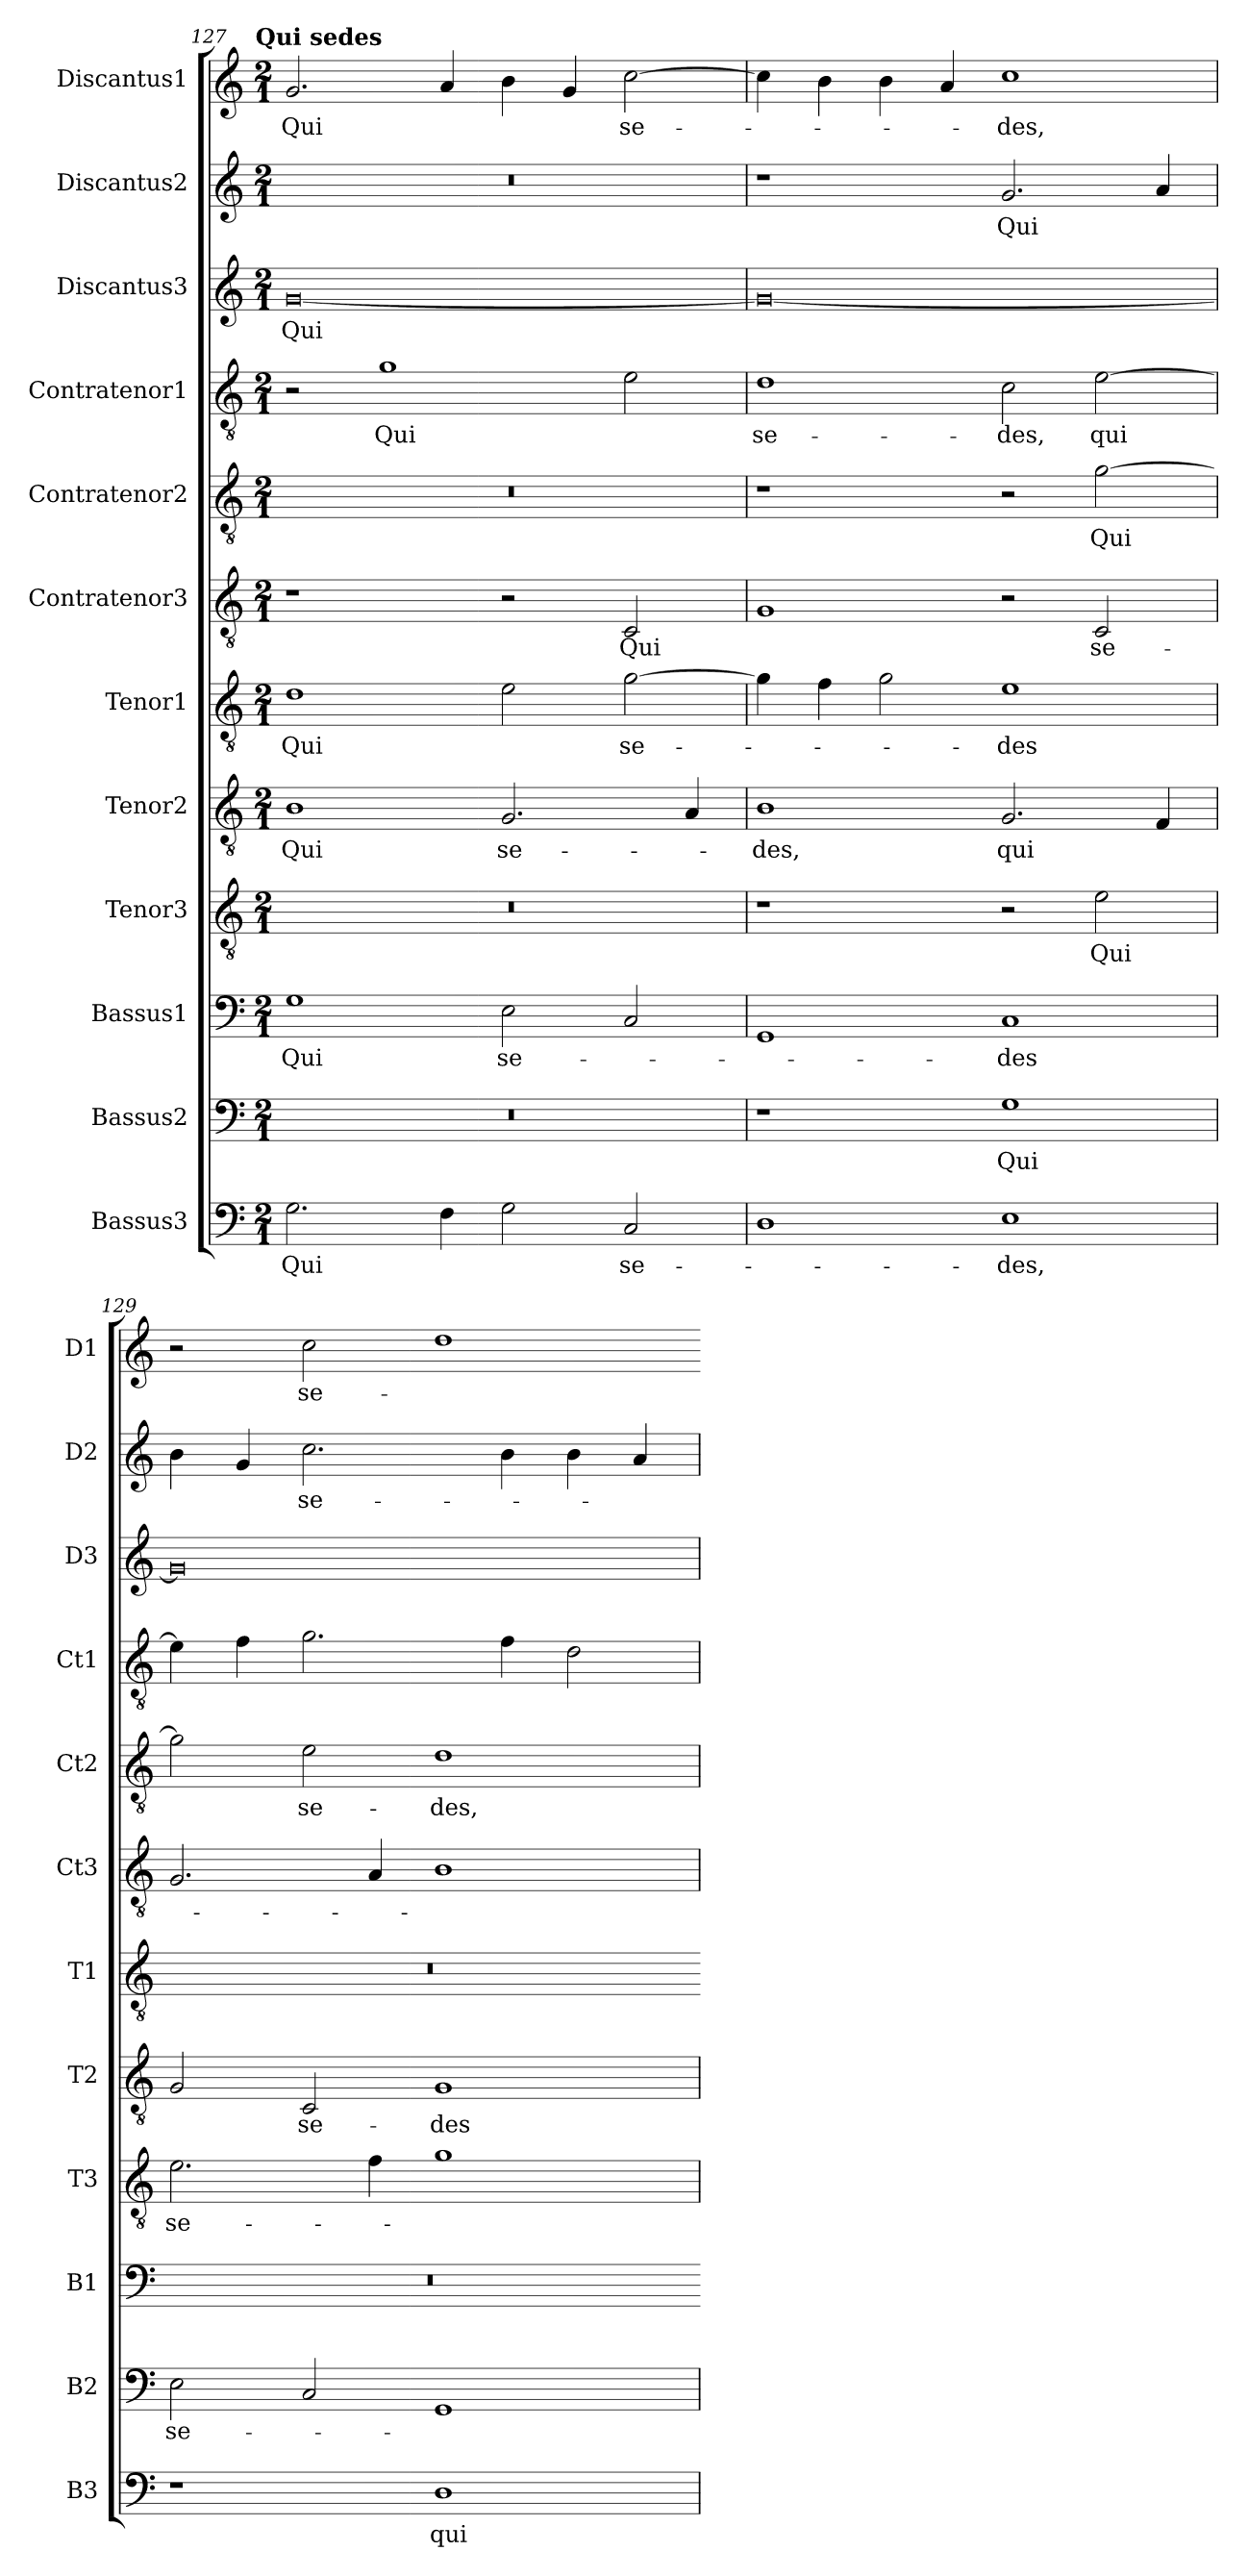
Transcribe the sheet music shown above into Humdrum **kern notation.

**kern	**text	**kern	**text	**kern	**text	**kern	**text	**kern	**text	**kern	**text	**kern	**text	**kern	**text	**kern	**text	**kern	**text	**kern	**text	**kern	**text
*part12	*part12	*part11	*part11	*part10	*part10	*part9	*part9	*part8	*part8	*part7	*part7	*part6	*part6	*part5	*part5	*part4	*part4	*part3	*part3	*part2	*part2	*part1	*part1
*staff12	*staff12	*staff11	*staff11	*staff10	*staff10	*staff9	*staff9	*staff8	*staff8	*staff7	*staff7	*staff6	*staff6	*staff5	*staff5	*staff4	*staff4	*staff3	*staff3	*staff2	*staff2	*staff1	*staff1
*I"Bassus3	*	*I"Bassus2	*	*I"Bassus1	*	*I"Tenor3	*	*I"Tenor2	*	*I"Tenor1	*	*I"Contratenor3	*	*I"Contratenor2	*	*I"Contratenor1	*	*I"Discantus3	*	*I"Discantus2	*	*I"Discantus1	*
*I'B3	*	*I'B2	*	*I'B1	*	*I'T3	*	*I'T2	*	*I'T1	*	*I'Ct3	*	*I'Ct2	*	*I'Ct1	*	*I'D3	*	*I'D2	*	*I'D1	*
!!LO:LB:g=z
*clefF4	*	*clefF4	*	*clefF4	*	*clefGv2	*	*clefGv2	*	*clefGv2	*	*clefGv2	*	*clefGv2	*	*clefGv2	*	*clefG2	*	*clefG2	*	*clefG2	*
*k[]	*	*k[]	*	*k[]	*	*k[]	*	*k[]	*	*k[]	*	*k[]	*	*k[]	*	*k[]	*	*k[]	*	*k[]	*	*k[]	*
!!LO:TX:omd:t=Qui sedes
*M2/1	*	*M2/1	*	*M2/1	*	*M2/1	*	*M2/1	*	*M2/1	*	*M2/1	*	*M2/1	*	*M2/1	*	*M2/1	*	*M2/1	*	*M2/1	*
=127	=127	=127	=127	=127	=127	=127	=127	=127	=127	=127	=127	=127	=127	=127	=127	=127	=127	=127	=127	=127	=127	=127	=127
2.G	Qui	0r	.	1G	Qui	0r	.	1B	Qui	1d	Qui	1r	.	0r	.	2r	.	[0g	Qui	0r	.	2.g	Qui
.	.	.	.	.	.	.	.	.	.	.	.	.	.	.	.	1g	Qui	.	.	.	.	.	.
4F	.	.	.	.	.	.	.	.	.	.	.	.	.	.	.	.	.	.	.	.	.	4a	.
2G	.	.	.	2E	se-	.	.	2.G	se-	2e	.	2r	.	.	.	.	.	.	.	.	.	4b	.
.	.	.	.	.	.	.	.	.	.	.	.	.	.	.	.	.	.	.	.	.	.	4g	.
2C	se-	.	.	2C	.	.	.	.	.	[2g	se-	2C	Qui	.	.	2e	.	.	.	.	.	[2cc	se-
.	.	.	.	.	.	.	.	4A	.	.	.	.	.	.	.	.	.	.	.	.	.	.	.
=128	=128	=128	=128	=128	=128	=128	=128	=128	=128	=128	=128	=128	=128	=128	=128	=128	=128	=128	=128	=128	=128	=128	=128
1D	.	1r	.	1GG	.	1r	.	1B	-des,	4g]	.	1G	.	1r	.	1d	se-	0g_	.	1r	.	4cc]	.
.	.	.	.	.	.	.	.	.	.	4f	.	.	.	.	.	.	.	.	.	.	.	4b	.
.	.	.	.	.	.	.	.	.	.	2g	.	.	.	.	.	.	.	.	.	.	.	4b	.
.	.	.	.	.	.	.	.	.	.	.	.	.	.	.	.	.	.	.	.	.	.	4a	.
1E	-des,	1G	Qui	1C	-des	2r	.	2.G	qui	1e	-des	2r	.	2r	.	2c	-des,	.	.	2.g	Qui	1cc	-des,
.	.	.	.	.	.	2e	Qui	.	.	.	.	2C	se-	[2g	Qui	[2e	qui	.	.	.	.	.	.
.	.	.	.	.	.	.	.	4F	.	.	.	.	.	.	.	.	.	.	.	4a	.	.	.
=129	=129	=129	=129	=129	=129	=129	=129	=129	=129	=129	=129	=129	=129	=129	=129	=129	=129	=129	=129	=129	=129	=129	=129
1r	.	2E	se-	0r	.	2.e	se-	2G	.	0r	.	2.G	.	2g]	.	4e]	.	0g]	.	4b	.	2r	.
.	.	.	.	.	.	.	.	.	.	.	.	.	.	.	.	4f	.	.	.	4g	.	.	.
.	.	2C	.	.	.	.	.	2C	se-	.	.	.	.	2e	se-	2.g	.	.	.	2.cc	se-	2cc	se-
.	.	.	.	.	.	4f	.	.	.	.	.	4A	.	.	.	.	.	.	.	.	.	.	.
1D	qui	1GG	.	.	.	1g	.	1G	-des	.	.	1B	.	1d	-des,	.	.	.	.	.	.	1dd	.
.	.	.	.	.	.	.	.	.	.	.	.	.	.	.	.	4f	.	.	.	4b	.	.	.
.	.	.	.	.	.	.	.	.	.	.	.	.	.	.	.	2d	.	.	.	4b	.	.	.
.	.	.	.	.	.	.	.	.	.	.	.	.	.	.	.	.	.	.	.	4a	.	.	.
=	=-	=	=-	=	=-	=	=-	=	=-	=	=-	=	=-	=	=-	=	=-	=	=-	=	=-	=-	=-
*-	*-	*-	*-	*-	*-	*-	*-	*-	*-	*-	*-	*-	*-	*-	*-	*-	*-	*-	*-	*-	*-	*-	*-
